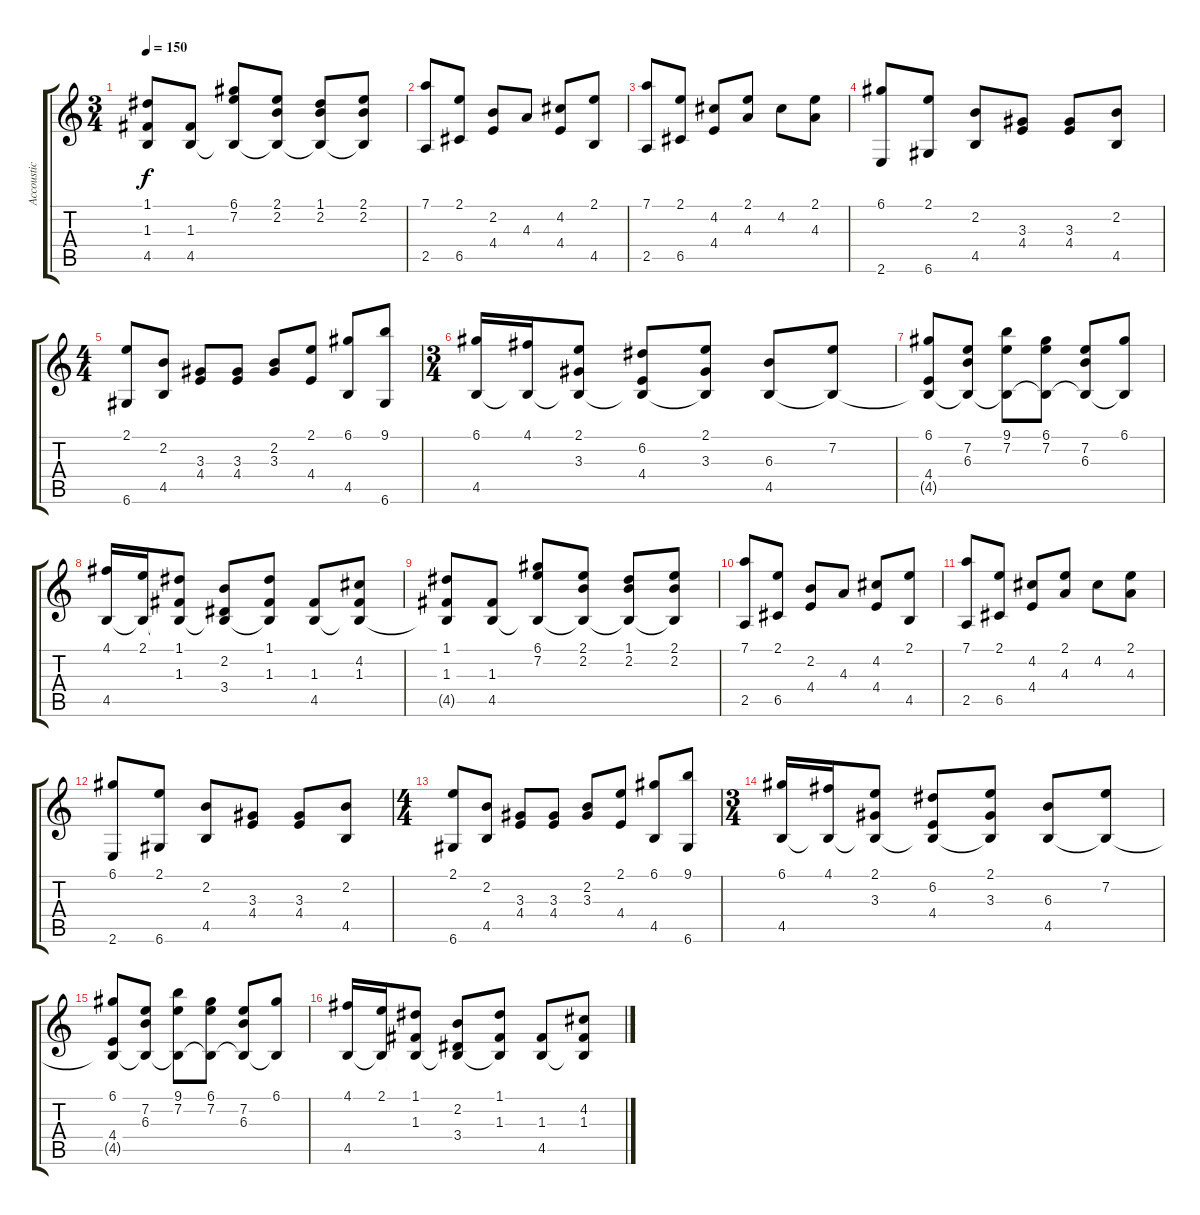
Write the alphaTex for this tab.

\track ("Accoustic Guitar" "Accoustic ") {instrument acousticguitarnylon}
\staff {score tabs}
\tuning (D4 A3 F3 C3 G2 D2) {hide}
\ts (3 4)
\tempo 150
\clef g2
\ks c
(1.1 1.3 4.5{t}).8{dy f} (1.3 4.5).8 (6.1 7.2 4.5{t}).8 (2.1 2.2 4.5{t}).8 (1.1 2.2 4.5{t}).8 (2.1 2.2 4.5{t}).8 |
(7.1 2.5).8 (2.1 6.5).8 (2.2 4.4).8 4.3.8 (4.2 4.4).8 (2.1 4.5).8 |
(7.1 2.5).8 (2.1 6.5).8 (4.2 4.4).8 (2.1 4.3).8 4.2.8 (2.1 4.3).8 |
(6.1 2.6).8 (2.1 6.6).8 (2.2 4.5).8 (3.3 4.4).8 (3.3 4.4).8 (2.2 4.5).8 |
\ts (4 4)
(2.1 6.6).8 (2.2 4.5).8 (3.3 4.4).8 (3.3 4.4).8 (2.2 3.3).8 (2.1 4.4).8 (6.1 4.5).8 (9.1 6.6).8 |
\ts (3 4)
(6.1 4.5).16 (4.1 4.5{t}).16 (2.1 3.3 4.5{t}).8 (6.2 4.4 4.5{t}).8 (2.1 3.3 4.5{t}).8 (6.3 4.5).8 (7.2 4.5{t}).8 |
(6.1 4.4 4.5{t}).8 (7.2 6.3 4.5{t}).8 (9.1 7.2 4.5{t}).8 (6.1 7.2 4.5{t}).8 (7.2 6.3 4.5{t}).8 (6.1 4.5{t}).8 |
(4.1 4.5).16 (2.1 4.5{t}).16 (1.1 1.3 4.5{t}).8 (2.2 3.4 4.5{t}).8 (1.1 1.3 4.5{t}).8 (1.3 4.5).8 (4.2 1.3 4.5{t}).8 |
(1.1 1.3 4.5{t}).8 (1.3 4.5).8 (6.1 7.2 4.5{t}).8 (2.1 2.2 4.5{t}).8 (1.1 2.2 4.5{t}).8 (2.1 2.2 4.5{t}).8 |
(7.1 2.5).8 (2.1 6.5).8 (2.2 4.4).8 4.3.8 (4.2 4.4).8 (2.1 4.5).8 |
(7.1 2.5).8 (2.1 6.5).8 (4.2 4.4).8 (2.1 4.3).8 4.2.8 (2.1 4.3).8 |
(6.1 2.6).8 (2.1 6.6).8 (2.2 4.5).8 (3.3 4.4).8 (3.3 4.4).8 (2.2 4.5).8 |
\ts (4 4)
(2.1 6.6).8 (2.2 4.5).8 (3.3 4.4).8 (3.3 4.4).8 (2.2 3.3).8 (2.1 4.4).8 (6.1 4.5).8 (9.1 6.6).8 |
\ts (3 4)
(6.1 4.5).16 (4.1 4.5{t}).16 (2.1 3.3 4.5{t}).8 (6.2 4.4 4.5{t}).8 (2.1 3.3 4.5{t}).8 (6.3 4.5).8 (7.2 4.5{t}).8 |
(6.1 4.4 4.5{t}).8 (7.2 6.3 4.5{t}).8 (9.1 7.2 4.5{t}).8 (6.1 7.2 4.5{t}).8 (7.2 6.3 4.5{t}).8 (6.1 4.5{t}).8 |
(4.1 4.5).16 (2.1 4.5{t}).16 (1.1 1.3 4.5{t}).8 (2.2 3.4 4.5{t}).8 (1.1 1.3 4.5{t}).8 (1.3 4.5).8 (4.2 1.3 4.5{t}).8
